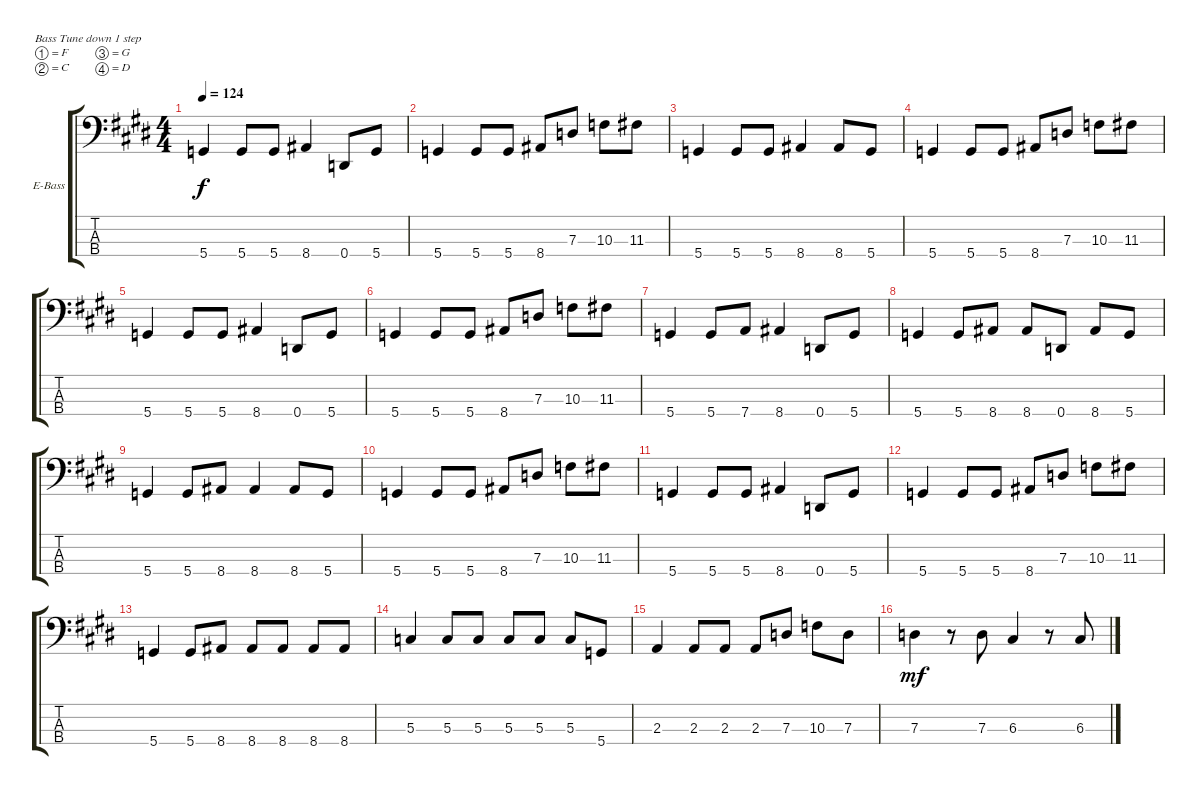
\defaultSystemsLayout 4
\bracketExtendMode groupsimilarinstruments
\firstSystemTrackNameOrientation horizontal
\otherSystemsTrackNameOrientation horizontal
\track ("Electric Bass" "E-Bass") {instrument electricbassfinger}
\staff {score tabs}
\tuning (F2 C2 G1 D1)
\ts (4 4)
\tempo 124
\clef f4
\scale
1.07818
\ks e
5.4.4{dy f} 5.4.8 5.4.8 8.4.4 0.4.8 5.4.8 |
\scale
0.921816 5.4.4 5.4.8 5.4.8 8.4.8 7.3.8 10.3.8 11.3.8 |
\scale
1.07818 5.4.4 5.4.8 5.4.8 8.4.4 8.4.8 5.4.8 |
\scale
0.921816 5.4.4 5.4.8 5.4.8 8.4.8 7.3.8 10.3.8 11.3.8 |
\scale
1.07818 5.4.4 5.4.8 5.4.8 8.4.4 0.4.8 5.4.8 |
\scale
0.921816 5.4.4 5.4.8 5.4.8 8.4.8 7.3.8 10.3.8 11.3.8 |
\scale
1.07818 5.4.4 5.4.8 7.4.8 8.4.4 0.4.8 5.4.8 |
\scale
0.921816 5.4.4 5.4.8 8.4.8 8.4.8 0.4.8 8.4.8 5.4.8 |
\scale
1.07818 5.4.4 5.4.8 8.4.8 8.4.4 8.4.8 5.4.8 |
\scale
0.921816 5.4.4 5.4.8 5.4.8 8.4.8 7.3.8 10.3.8 11.3.8 |
\scale
1.07818 5.4.4 5.4.8 5.4.8 8.4.4 0.4.8 5.4.8 |
\scale
0.921816 5.4.4 5.4.8 5.4.8 8.4.8 7.3.8 10.3.8 11.3.8 |
\scale
1.07818 5.4.4 5.4.8 8.4.8 8.4.8 8.4.8 8.4.8 8.4.8 |
\scale
0.921816 5.3.4 5.3.8 5.3.8 5.3.8 5.3.8 5.3.8 5.4.8 |
\scale
1.07818 2.3.4 2.3.8 2.3.8 2.3.8 7.3.8 10.3.8 7.3.8 |
\scale
0.921816 7.3.4{dy mf} r.8 7.3.8 6.3.4 r.8 6.3.8
